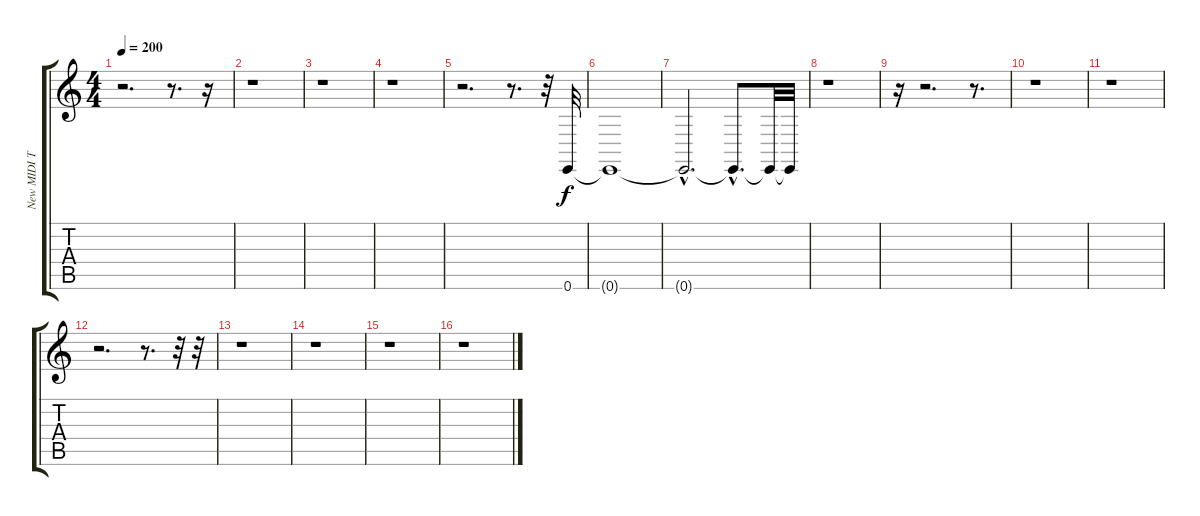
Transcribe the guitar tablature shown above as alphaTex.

\track ("New MIDI Track" "New MIDI T") {instrument choiraahs}
\staff {score tabs}
\tuning (E4 B3 G3 D3 A2 E2) {hide}
\ts (4 4)
\tempo 200
\clef g2
\ks c
r.2{d dy f} r.8{d} r.16 |
r.1 |
r.1 |
r.1 |
r.2{d} r.8{d} r.32 0.6.32 |
0.6{t}.1 |
0.6{hac t}.2{d} 0.6{hac t}.8{d} 0.6{t}.32 0.6{t}.32 |
r.1 |
r.16 r.2{d} r.8{d} |
r.1 |
r.1 |
r.2{d} r.8{d} r.32 r.32 |
r.1 |
r.1 |
r.1 |
r.1
